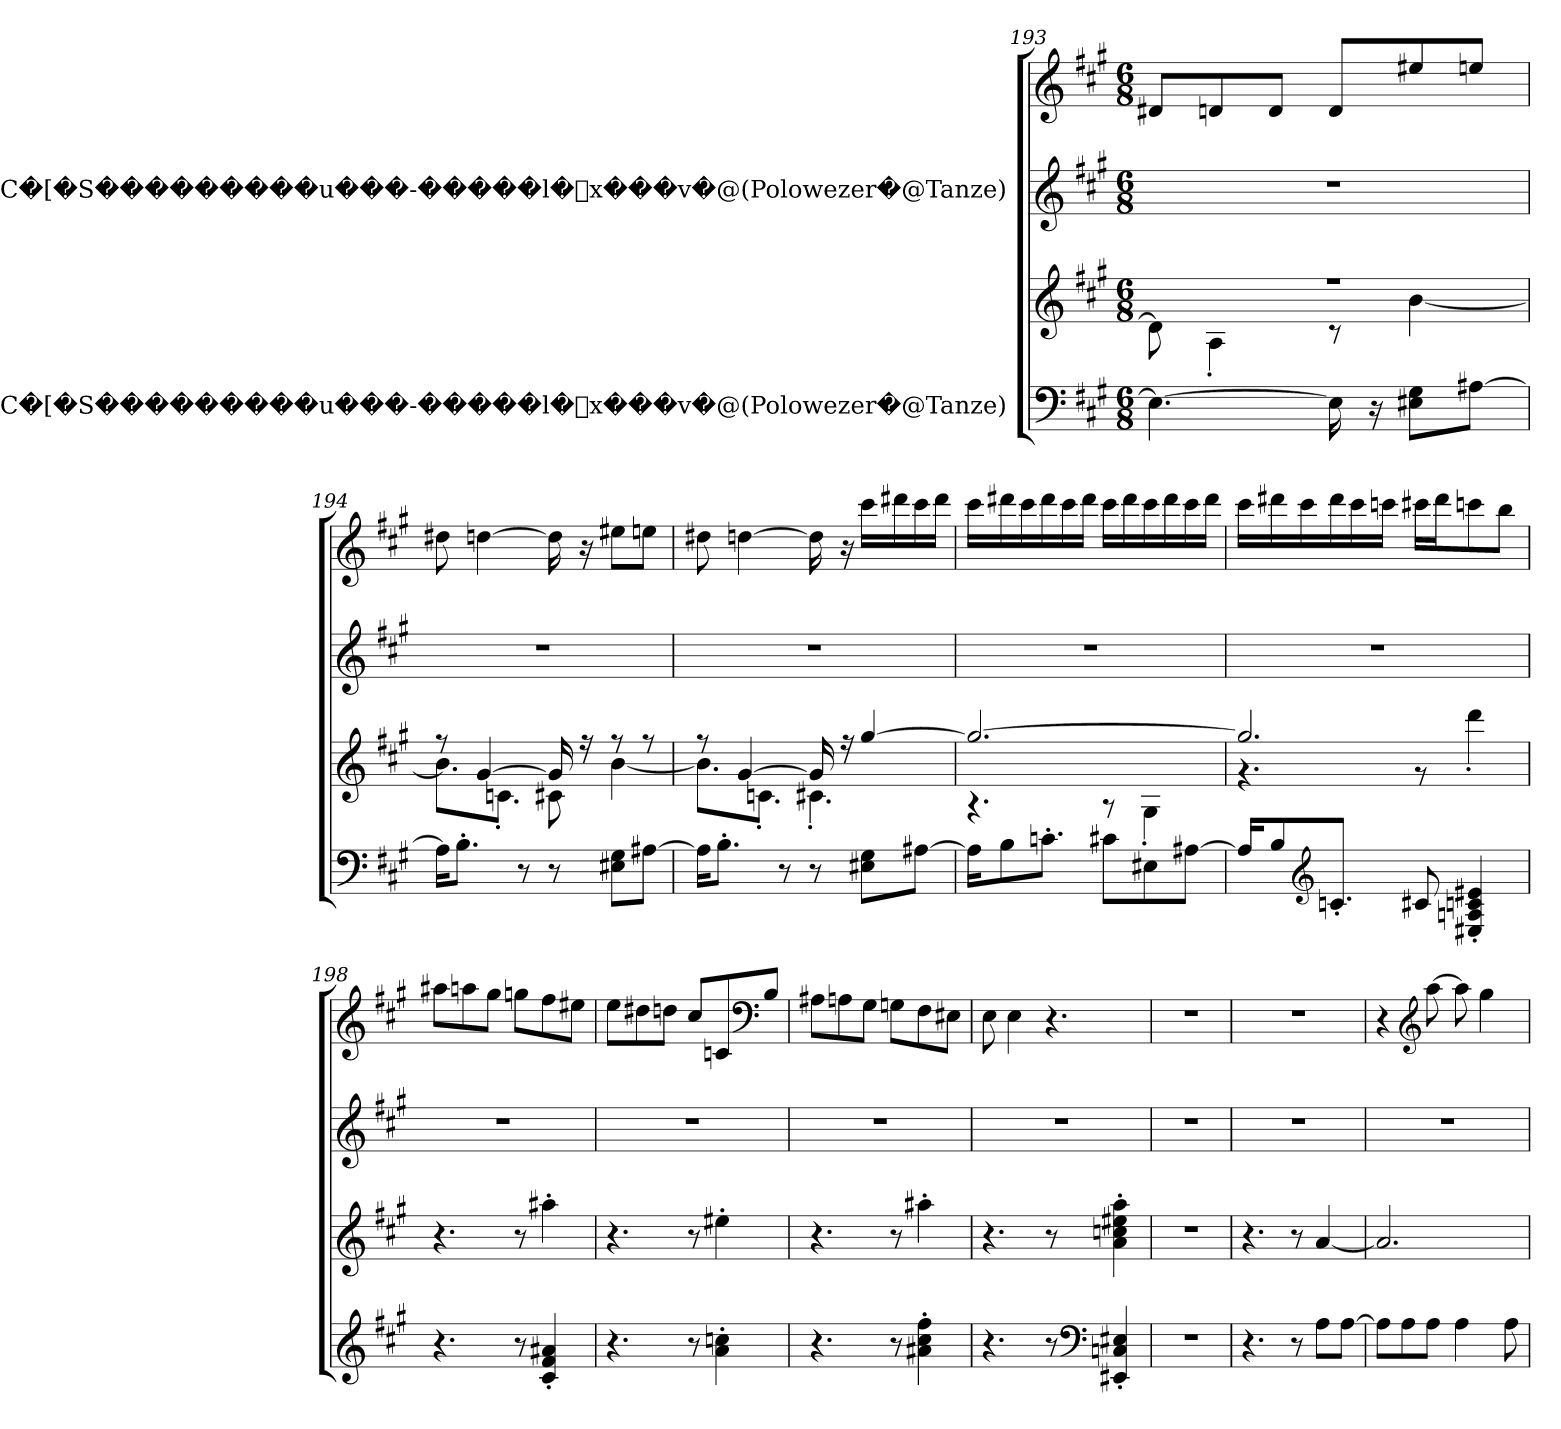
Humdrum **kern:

**kern	**kern	**kern	**kern
*part2	*part2	*part1	*part1
*staff4	*staff3	*staff2	*staff1
*I"钢琴, �C�[�S���������u���-�����l�ݗx���v�@(Polowezer�@Tanze)	*	*I"钢琴, �C�[�S���������u���-�����l�ݗx���v�@(Polowezer�@Tanze)	*
*clefF4	*clefG2	*clefG2	*clefG2
*k[f#c#g#]	*k[f#c#g#]	*k[f#c#g#]	*k[f#c#g#]
*M6/8	*M6/8	*M6/8	*M6/8
=193	=193	=193	=193
*	*^	*	*
4.E#\_	2.r	8d\]	2.r	8d#X/L
.	.	4A'\	.	8dn/
.	.	.	.	8d/J
16E#\]	.	8r	.	8d/L
16r	.	.	.	.
8E#X\ 8G#\L	.	[4b\	.	8ee#X/
[8A#X\J	.	.	.	8een/J
=194	=194	=194	=194	=194
16A#\KL]	8r	8.b\L]	2.r	8dd#X\
8.B'\J	.	.	.	.
.	[4g#/	.	.	[4ddn\
.	.	8.cn'\J	.	.
8r	.	.	.	.
8r	16g#/]	8c#X\	.	16dd\]
.	16r	.	.	16r
8E#X\ 8G#\L	8r	[4b\	.	8ee#X\L
[8A#X\J	8r	.	.	8een\J
!!LO:LB:g=z
=195	=195	=195	=195	=195
16A#\KL]	8r	8.b\L]	2.r	8dd#X\
8.B'\J	.	.	.	.
.	[4g#/	.	.	[4ddn\
.	.	8.cn'\J	.	.
8r	.	.	.	.
8r	16g#/]	4.c#X'\	.	16dd\]
.	16r	.	.	16r
8E#X\ 8G#\L	[4gg#/	.	.	16ccc#\LL
.	.	.	.	16ddd#X\
[8A#X\J	.	.	.	16ccc#\
.	.	.	.	16ddd#\JJ
=196	=196	=196	=196	=196
16A#\KL]	2.gg#/_	4.r	2.r	16ccc#\LL
8B\	.	.	.	16ddd#X\
.	.	.	.	16ccc#\
8.cn'\J	.	.	.	16ddd#\
.	.	.	.	16ccc#\
.	.	.	.	16ddd#\JJ
8c#X\L	.	8r	.	16ccc#\LL
.	.	.	.	16ddd#\
8E#X\	.	4G#'\	.	16ccc#\
.	.	.	.	16ddd#\
[8A#X\J	.	.	.	16ccc#\
.	.	.	.	16ddd#\JJ
!!LO:PB:g=z
=197	=197	=197	=197	=197
16A#/KL]	2.gg#/]	4.r	2.r	16ccc#\LL
8B/	.	.	.	16ddd#X\
.	.	.	.	16ccc#\
*clefG2	*	*	*	*
8.cn'/J	.	.	.	16ddd#\
.	.	.	.	16ccc#\
.	.	.	.	16cccn\JJ
8c#X/	.	8r	.	16ccc#X\LL
.	.	.	.	16ddd#\J
4E#X/' 4An/' 4cn/' 4e#X/'	.	4ddd'\	.	8cccn\
.	.	.	.	8bb\J
*	*v	*v	*	*
=198	=198	=198	=198
4.r	4.r	2.r	8aa#X\L
.	.	.	8aan\
.	.	.	8gg#\J
8r	8r	.	8ggn\L
4c#/' 4f#/' 4a#X/'	4aa#X'\	.	8ff#\
.	.	.	8ee#X\J
=199	=199	=199	=199
4.r	4.r	2.r	8ee\L
.	.	.	8dd#X\
.	.	.	8ddn\J
8r	8r	.	8cc#/L
4a\' 4ccn\'	4ee#X'\	.	8cn/
*	*	*	*clefF4
.	.	.	8B/J
!!LO:LB:g=z
=200	=200	=200	=200
4.r	4.r	2.r	8A#X\L
.	.	.	8An\
.	.	.	8G#\J
8r	8r	.	8Gn\L
4a#X\' 4cc#\' 4ff#\'	4aa#X'\	.	8F#\
.	.	.	8E#X\J
=201	=201	=201	=201
4.r	4.r	2.r	8E\
.	.	.	4E\
8r	8r	.	4.r
*clefF4	*	*	*
4EE#X/' 4Cn/' 4E#X/'	4a\' 4ccn\' 4ee#X\' 4aa\'	.	.
=202	=202	=202	=202
2.r	2.r	2.r	2.r
=203	=203	=203	=203
4.r	4.r	2.r	2.r
8r	8r	.	.
8A\L	[4a/	.	.
[8A\J	.	.	.
=204	=204	=204	=204
8A\L]	2.a/]	2.r	4r
8A\	.	.	.
*	*	*	*clefG2
8A\J	.	.	[8aa\
4A\	.	.	8aa\]
.	.	.	4gg#\
8A\	.	.	.
=	=	=	=
*-	*-	*-	*-
